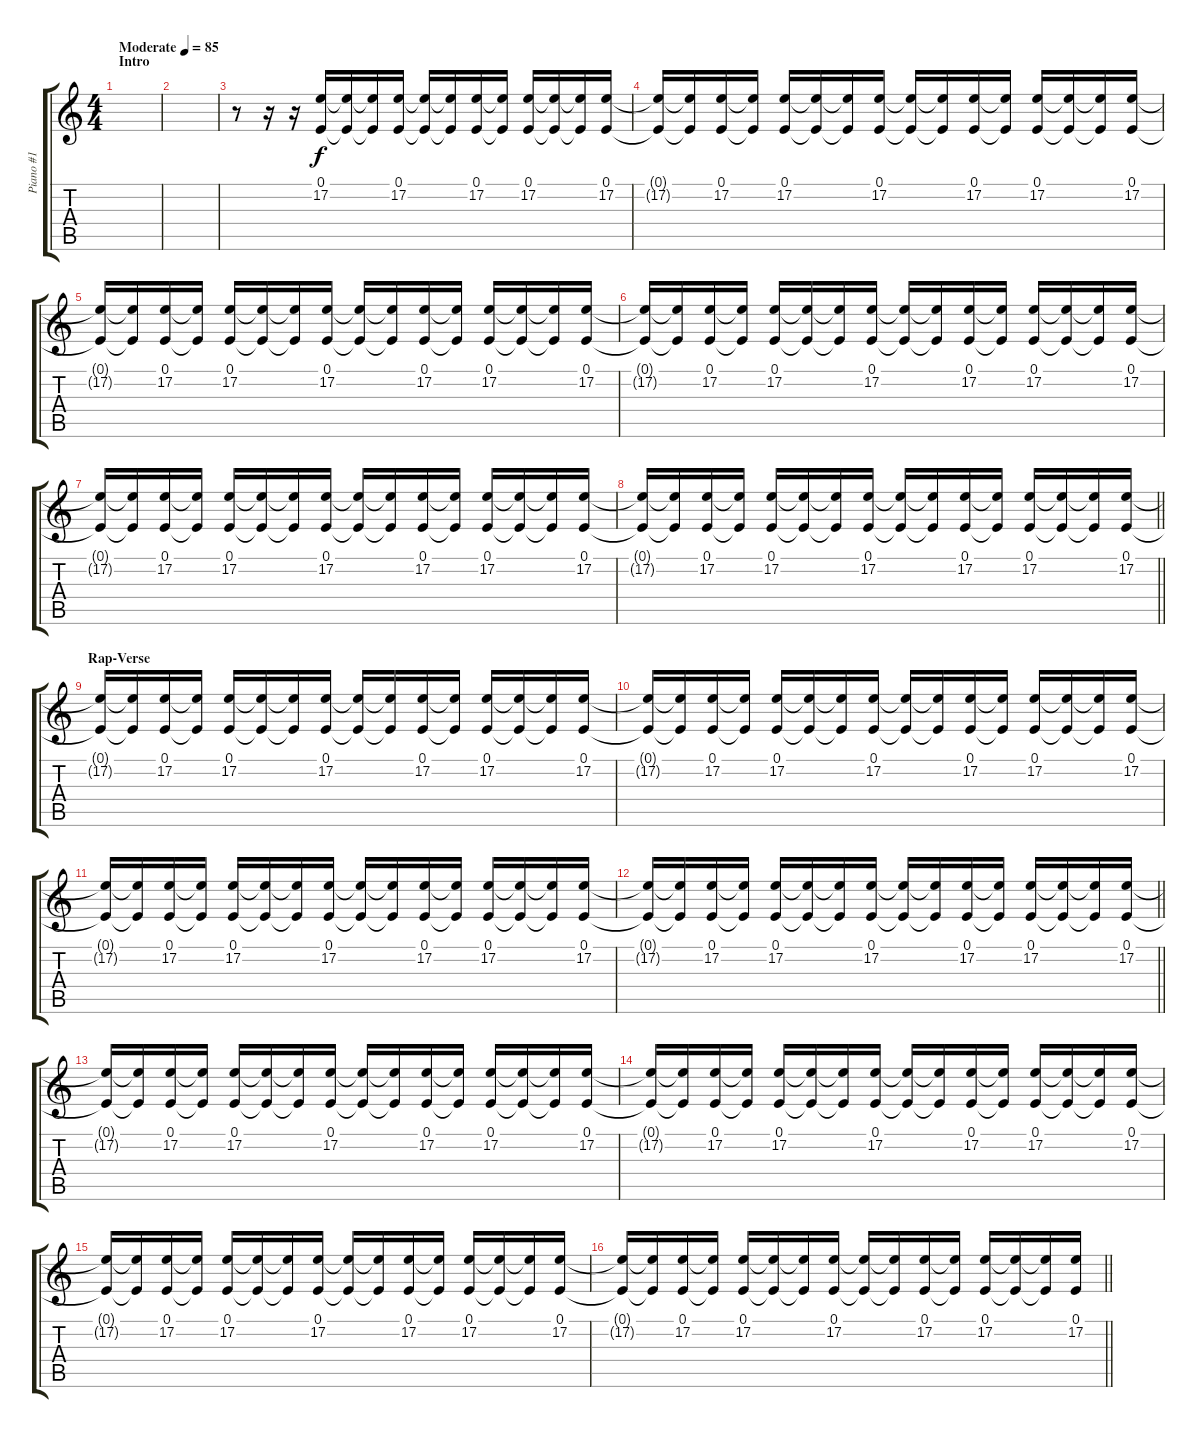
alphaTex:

\track ("Piano #1" "Piano #1") {instrument acousticgrandpiano}
\staff {score tabs}
\tuning (E4 B3 G3 D3 A2 E2) {hide}
\ts (4 4)
\section ("" "Intro")
\tempo (85 "Moderate")
\clef g2
\ks c
|
|
r.8 r.16 r.16 (0.1 17.2).16 (0.1{t} 17.2{t}).16 (0.1{t} 17.2{t}).16 (0.1 17.2).16{volume 11 balance 3} (0.1{t} 17.2{t}).16 (0.1{t} 17.2{t}).16 (0.1 17.2).16{volume 9 balance 12} (0.1{t} 17.2{t}).16 (0.1 17.2).16{volume 16 balance 8} (0.1{t} 17.2{t}).16 (0.1{t} 17.2{t}).16 (0.1 17.2).16{volume 11 balance 3} |
(0.1{t} 17.2{t}).16 (0.1{t} 17.2{t}).16 (0.1 17.2).16{volume 9 balance 12} (0.1{t} 17.2{t}).16 (0.1 17.2).16{volume 16 balance 8} (0.1{t} 17.2{t}).16 (0.1{t} 17.2{t}).16 (0.1 17.2).16{volume 11 balance 3} (0.1{t} 17.2{t}).16 (0.1{t} 17.2{t}).16 (0.1 17.2).16{volume 9 balance 12} (0.1{t} 17.2{t}).16 (0.1 17.2).16{volume 16 balance 8} (0.1{t} 17.2{t}).16 (0.1{t} 17.2{t}).16 (0.1 17.2).16{volume 11 balance 3} |
(0.1{t} 17.2{t}).16 (0.1{t} 17.2{t}).16 (0.1 17.2).16{volume 9 balance 12} (0.1{t} 17.2{t}).16 (0.1 17.2).16{volume 16 balance 8} (0.1{t} 17.2{t}).16 (0.1{t} 17.2{t}).16 (0.1 17.2).16{volume 11 balance 3} (0.1{t} 17.2{t}).16 (0.1{t} 17.2{t}).16 (0.1 17.2).16{volume 9 balance 12} (0.1{t} 17.2{t}).16 (0.1 17.2).16{volume 16 balance 8} (0.1{t} 17.2{t}).16 (0.1{t} 17.2{t}).16 (0.1 17.2).16{volume 11 balance 3} |
(0.1{t} 17.2{t}).16 (0.1{t} 17.2{t}).16 (0.1 17.2).16{volume 9 balance 12} (0.1{t} 17.2{t}).16 (0.1 17.2).16{volume 16 balance 8} (0.1{t} 17.2{t}).16 (0.1{t} 17.2{t}).16 (0.1 17.2).16{volume 11 balance 3} (0.1{t} 17.2{t}).16 (0.1{t} 17.2{t}).16 (0.1 17.2).16{volume 9 balance 12} (0.1{t} 17.2{t}).16 (0.1 17.2).16{volume 16 balance 8} (0.1{t} 17.2{t}).16 (0.1{t} 17.2{t}).16 (0.1 17.2).16{volume 11 balance 3} |
(0.1{t} 17.2{t}).16 (0.1{t} 17.2{t}).16 (0.1 17.2).16{volume 9 balance 12} (0.1{t} 17.2{t}).16 (0.1 17.2).16{volume 16 balance 8} (0.1{t} 17.2{t}).16 (0.1{t} 17.2{t}).16 (0.1 17.2).16{volume 11 balance 3} (0.1{t} 17.2{t}).16 (0.1{t} 17.2{t}).16 (0.1 17.2).16{volume 9 balance 12} (0.1{t} 17.2{t}).16 (0.1 17.2).16{volume 16 balance 8} (0.1{t} 17.2{t}).16 (0.1{t} 17.2{t}).16 (0.1 17.2).16{volume 11 balance 3} |
\barLineRight lightlight
(0.1{t} 17.2{t}).16 (0.1{t} 17.2{t}).16 (0.1 17.2).16{volume 9 balance 12} (0.1{t} 17.2{t}).16 (0.1 17.2).16{volume 16 balance 8} (0.1{t} 17.2{t}).16 (0.1{t} 17.2{t}).16 (0.1 17.2).16{volume 11 balance 3} (0.1{t} 17.2{t}).16 (0.1{t} 17.2{t}).16 (0.1 17.2).16{volume 9 balance 12} (0.1{t} 17.2{t}).16 (0.1 17.2).16{volume 16 balance 8} (0.1{t} 17.2{t}).16 (0.1{t} 17.2{t}).16 (0.1 17.2).16{volume 11 balance 3} |
\section ("" "Rap-Verse")
(0.1{t} 17.2{t}).16 (0.1{t} 17.2{t}).16 (0.1 17.2).16{volume 9 balance 12} (0.1{t} 17.2{t}).16 (0.1 17.2).16{volume 16 balance 8} (0.1{t} 17.2{t}).16 (0.1{t} 17.2{t}).16 (0.1 17.2).16{volume 11 balance 3} (0.1{t} 17.2{t}).16 (0.1{t} 17.2{t}).16 (0.1 17.2).16{volume 9 balance 12} (0.1{t} 17.2{t}).16 (0.1 17.2).16{volume 16 balance 8} (0.1{t} 17.2{t}).16 (0.1{t} 17.2{t}).16 (0.1 17.2).16{volume 11 balance 3} |
(0.1{t} 17.2{t}).16 (0.1{t} 17.2{t}).16 (0.1 17.2).16{volume 9 balance 12} (0.1{t} 17.2{t}).16 (0.1 17.2).16{volume 16 balance 8} (0.1{t} 17.2{t}).16 (0.1{t} 17.2{t}).16 (0.1 17.2).16{volume 11 balance 3} (0.1{t} 17.2{t}).16 (0.1{t} 17.2{t}).16 (0.1 17.2).16{volume 9 balance 12} (0.1{t} 17.2{t}).16 (0.1 17.2).16{volume 16 balance 8} (0.1{t} 17.2{t}).16 (0.1{t} 17.2{t}).16 (0.1 17.2).16{volume 11 balance 3} |
(0.1{t} 17.2{t}).16 (0.1{t} 17.2{t}).16 (0.1 17.2).16{volume 9 balance 12} (0.1{t} 17.2{t}).16 (0.1 17.2).16{volume 16 balance 8} (0.1{t} 17.2{t}).16 (0.1{t} 17.2{t}).16 (0.1 17.2).16{volume 11 balance 3} (0.1{t} 17.2{t}).16 (0.1{t} 17.2{t}).16 (0.1 17.2).16{volume 9 balance 12} (0.1{t} 17.2{t}).16 (0.1 17.2).16{volume 16 balance 8} (0.1{t} 17.2{t}).16 (0.1{t} 17.2{t}).16 (0.1 17.2).16{volume 11 balance 3} |
\barLineRight lightlight
(0.1{t} 17.2{t}).16 (0.1{t} 17.2{t}).16 (0.1 17.2).16{volume 9 balance 12} (0.1{t} 17.2{t}).16 (0.1 17.2).16{volume 16 balance 8} (0.1{t} 17.2{t}).16 (0.1{t} 17.2{t}).16 (0.1 17.2).16{volume 11 balance 3} (0.1{t} 17.2{t}).16 (0.1{t} 17.2{t}).16 (0.1 17.2).16{volume 9 balance 12} (0.1{t} 17.2{t}).16 (0.1 17.2).16{volume 16 balance 8} (0.1{t} 17.2{t}).16 (0.1{t} 17.2{t}).16 (0.1 17.2).16{volume 11 balance 3} |
(0.1{t} 17.2{t}).16 (0.1{t} 17.2{t}).16 (0.1 17.2).16{volume 9 balance 12} (0.1{t} 17.2{t}).16 (0.1 17.2).16{volume 16 balance 8} (0.1{t} 17.2{t}).16 (0.1{t} 17.2{t}).16 (0.1 17.2).16{volume 11 balance 3} (0.1{t} 17.2{t}).16 (0.1{t} 17.2{t}).16 (0.1 17.2).16{volume 9 balance 12} (0.1{t} 17.2{t}).16 (0.1 17.2).16{volume 16 balance 8} (0.1{t} 17.2{t}).16 (0.1{t} 17.2{t}).16 (0.1 17.2).16{volume 11 balance 3} |
(0.1{t} 17.2{t}).16 (0.1{t} 17.2{t}).16 (0.1 17.2).16{volume 9 balance 12} (0.1{t} 17.2{t}).16 (0.1 17.2).16{volume 16 balance 8} (0.1{t} 17.2{t}).16 (0.1{t} 17.2{t}).16 (0.1 17.2).16{volume 11 balance 3} (0.1{t} 17.2{t}).16 (0.1{t} 17.2{t}).16 (0.1 17.2).16{volume 9 balance 12} (0.1{t} 17.2{t}).16 (0.1 17.2).16{volume 16 balance 8} (0.1{t} 17.2{t}).16 (0.1{t} 17.2{t}).16 (0.1 17.2).16{volume 11 balance 3} |
(0.1{t} 17.2{t}).16 (0.1{t} 17.2{t}).16 (0.1 17.2).16{volume 9 balance 12} (0.1{t} 17.2{t}).16 (0.1 17.2).16{volume 16 balance 8} (0.1{t} 17.2{t}).16 (0.1{t} 17.2{t}).16 (0.1 17.2).16{volume 11 balance 3} (0.1{t} 17.2{t}).16 (0.1{t} 17.2{t}).16 (0.1 17.2).16{volume 9 balance 12} (0.1{t} 17.2{t}).16 (0.1 17.2).16{volume 16 balance 8} (0.1{t} 17.2{t}).16 (0.1{t} 17.2{t}).16 (0.1 17.2).16{volume 11 balance 3} |
\barLineRight lightlight
(0.1{t} 17.2{t}).16 (0.1{t} 17.2{t}).16 (0.1 17.2).16{volume 9 balance 12} (0.1{t} 17.2{t}).16 (0.1 17.2).16{volume 16 balance 8} (0.1{t} 17.2{t}).16 (0.1{t} 17.2{t}).16 (0.1 17.2).16{volume 11 balance 3} (0.1{t} 17.2{t}).16 (0.1{t} 17.2{t}).16 (0.1 17.2).16{volume 9 balance 12} (0.1{t} 17.2{t}).16 (0.1 17.2).16{volume 16 balance 8} (0.1{t} 17.2{t}).16 (0.1{t} 17.2{t}).16 (0.1 17.2).16{volume 11 balance 3}
